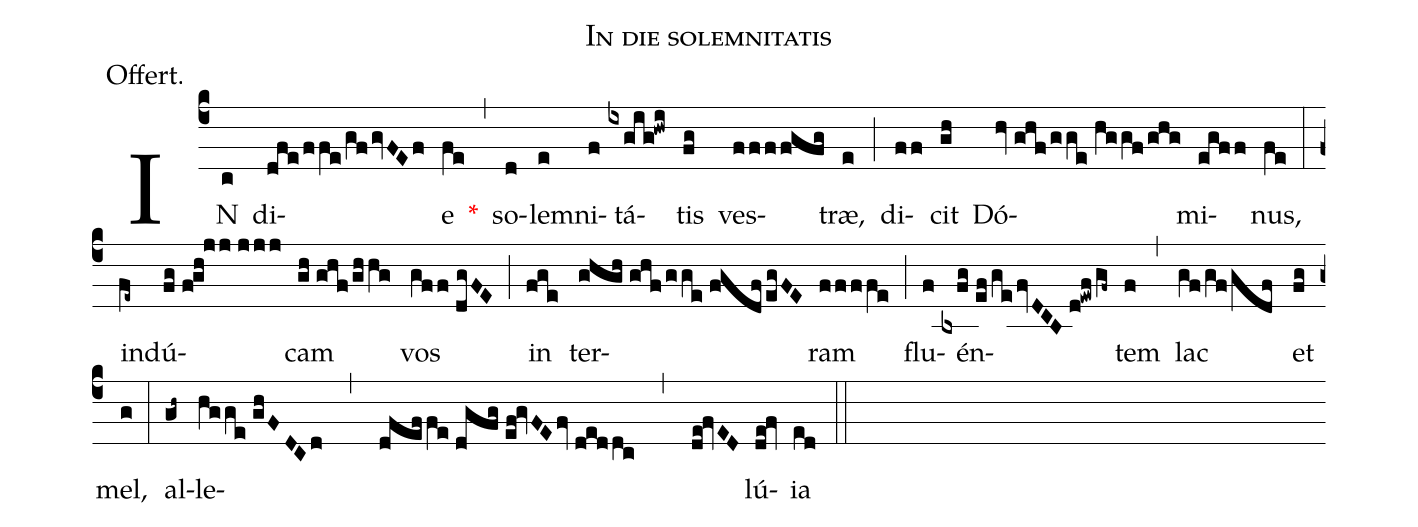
name:In die solemnitatis;
annotation:Offert.;
mode:I.;
office-part:Offertory;
%%
(c4) IN(c) di(dfe/ffe/gf/gvFEf)e(fe) <v>\red{*}</v>(,) so(d)lem(e)ni(f)tá(ixgig!hwi)tis(fg) ves(ffffgfg)træ,(e) (;) di(ff)cit(gh) Dó(hv///ghf/gge//hggf/ghg)mi(egff)nus,(fe) (:) in(fe~)dú(fg//f!gh!jj//jjj)cam(gh//ghf/ghhg) vos(gff//dgFE) (;) in(fge) ter(ghgh//ghf/gge//fgdf/egFE)ram(ffffe) (;) flu(f)én(bxfg//ef/ge/fvDCB//d!ewf/gf~)tem(f) (,) lac(gf/gf/gdf) et(fg) mel,(g) (:) al(gh~)le(hgge//ghFDCd , dfeffe//dgfg//ef!gvFE/fv//deddc , de!fvED)lú(de!fv)ia(ed) (::)
